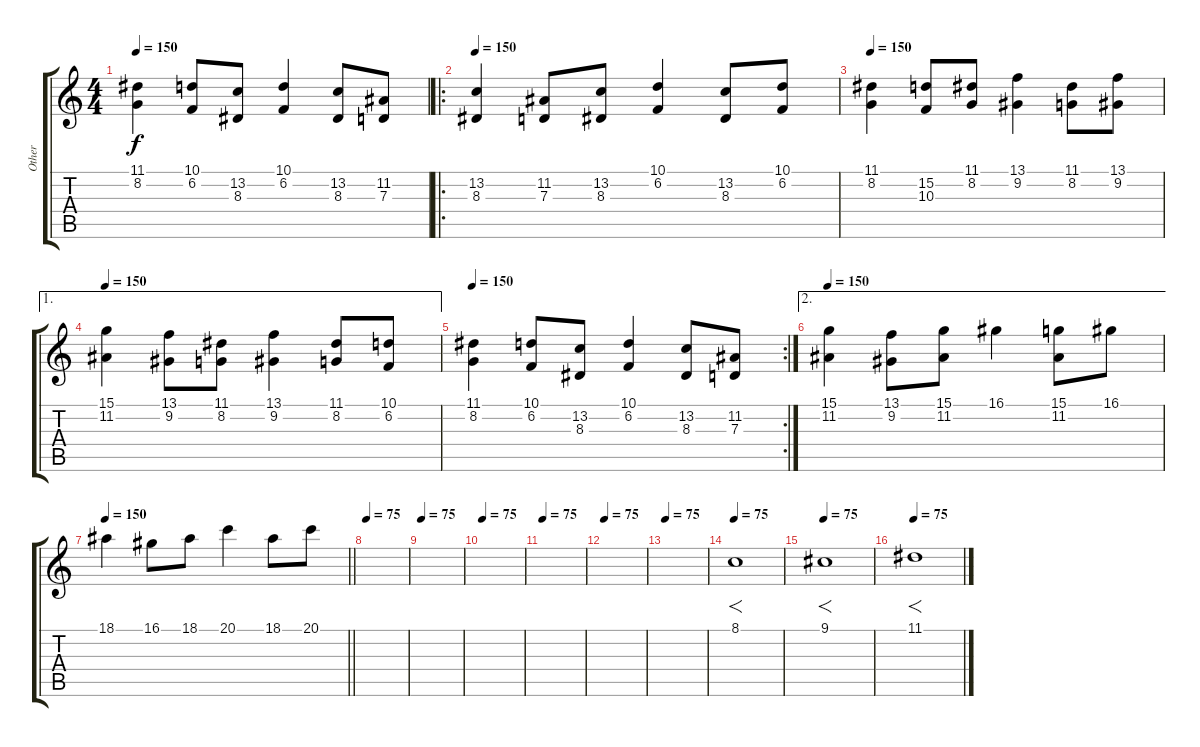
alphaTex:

\track ("Other" "Other") {instrument reedorgan}
\staff {score tabs}
\tuning (E4 B3 G3 D3 A2 E2) {hide}
\ts (4 4)
\tempo 150
\clef g2
\ks c
(11.1 8.2).4{dy f} (10.1 6.2).8 (13.2 8.3).8 (10.1 6.2).4 (13.2 8.3).8 (11.2 7.3).8 |
\ro
\tempo 150
(13.2 8.3).4 (11.2 7.3).8 (13.2 8.3).8 (10.1 6.2).4 (13.2 8.3).8 (10.1 6.2).8 |
\tempo 150
(11.1 8.2).4 (15.2 10.3).8 (11.1 8.2).8 (13.1 9.2).4 (11.1 8.2).8 (13.1 9.2).8 |
\ae 1
\tempo 150
(15.1 11.2).4 (13.1 9.2).8 (11.1 8.2).8 (13.1 9.2).4 (11.1 8.2).8 (10.1 6.2).8 |
\rc 2
\tempo 150
(11.1 8.2).4 (10.1 6.2).8 (13.2 8.3).8 (10.1 6.2).4 (13.2 8.3).8 (11.2 7.3).8 |
\ae 2
\tempo 150
(15.1 11.2).4 (13.1 9.2).8 (15.1 11.2).8 16.1.4 (15.1 11.2).8 16.1.8 |
\tempo 150
\barLineRight lightlight
18.1.4 16.1.8 18.1.8 20.1.4 18.1.8 20.1.8 |
\tempo 75
|
\tempo 75
|
\tempo 75
|
\tempo 75
|
\tempo 75
|
\tempo 75
|
\tempo 75
8.1.1{f} |
\tempo 75
9.1.1{f} |
\tempo 75
11.1.1{f}
